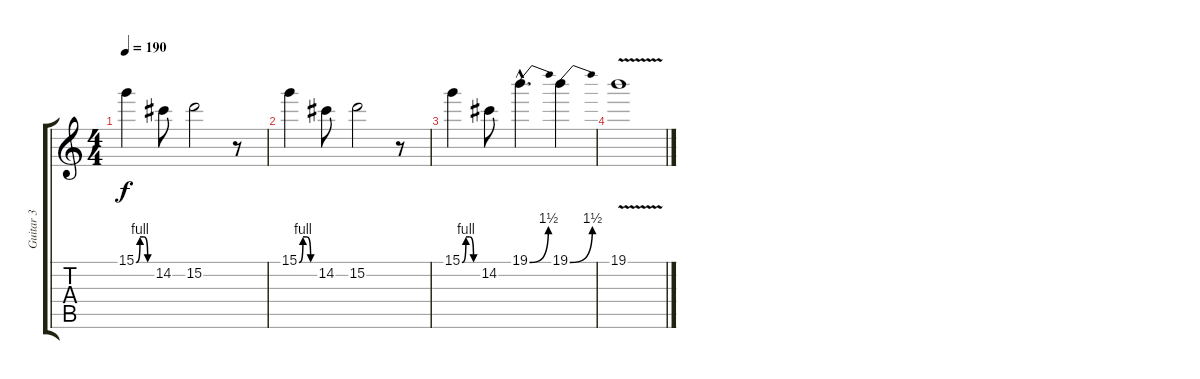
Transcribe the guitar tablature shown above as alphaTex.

\track ("Guitar 3" "Guitar 3") {instrument overdrivenguitar}
\staff {score tabs}
\tuning (E4 B3 G3 D3 A2 E2) {hide}
\ts (4 4)
\tempo 190
\clef g2
\ks c
15.1{be (custom 0 0 15 4 30 4 45 0 60 0)}.4{dy f} 14.2.8 15.2.2 r.8 |
15.1{be (custom 0 0 15 4 30 4 45 0 60 0)}.4 14.2.8 15.2.2 r.8 |
15.1{be (custom 0 0 15 4 30 4 45 0 60 0)}.4 14.2.8 19.1{be (bend 0 0 60 6) hac}.4{d} 19.1{be (bend 0 0 60 6)}.4 |
19.1{v}.1
